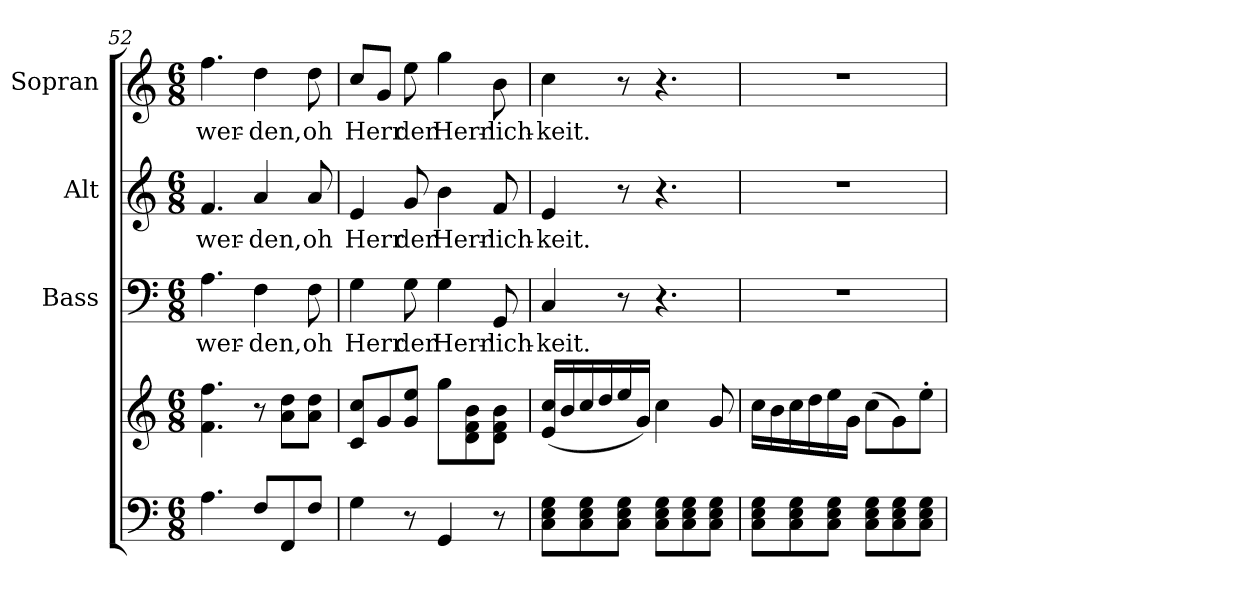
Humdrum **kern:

**kern	**kern	**kern	**text	**kern	**text	**kern	**text
*part4	*part4	*part3	*part3	*part2	*part2	*part1	*part1
*staff5	*staff4	*staff3	*staff3	*staff2	*staff2	*staff1	*staff1
*	*	*I"Bass	*	*I"Alt	*	*I"Sopran	*
*clefF4	*clefG2	*clefF4	*	*clefG2	*	*clefG2	*
*k[]	*k[]	*k[]	*	*k[]	*	*k[]	*
*C:	*C:	*C:	*	*C:	*	*C:	*
*M6/8	*M6/8	*M6/8	*	*M6/8	*	*M6/8	*
=52	=52	=52	=52	=52	=52	=52	=52
!	!	!	!LO:LY:b	!	!LO:LY:b	!	!LO:LY:b
4.A\	4.f\ 4.ff\	4.A\	wer-	4.f/	wer-	4.ff\	wer-
!	!	!	!LO:LY:b	!	!LO:LY:b	!	!LO:LY:b
8F/L	8r	4F\	-den,	4a/	-den,	4dd\	-den,
8FF/	8a\ 8dd\L	.	.	.	.	.	.
!	!	!	!LO:LY:b	!	!LO:LY:b	!	!LO:LY:b
8F/J	8a\ 8dd\J	8F\	oh	8a/	oh	8dd\	oh
=53	=53	=53	=53	=53	=53	=53	=53
!	!	!	!LO:LY:b	!	!LO:LY:b	!	!LO:LY:b
4G\	8c/ 8cc/L	4G\	Herr	4e/	Herr	8cc/L	Herr
.	8g/	.	.	.	.	8g/J	.
!	!	!	!LO:LY:b	!	!LO:LY:b	!	!LO:LY:b
8r	8g/ 8ee/J	8G\	der	8g/	der	8ee\	der
!	!	!	!LO:LY:b	!	!LO:LY:b	!	!LO:LY:b
4GG/	8gg\L	4G\	Herr-	4b\	Herr-	4gg\	Herr-
.	8d\ 8f\ 8b\	.	.	.	.	.	.
!	!	!	!LO:LY:b	!	!LO:LY:b	!	!LO:LY:b
8r	8d\ 8f\ 8b\J	8GG/	-lich-	8f/	-lich-	8b\	-lich-
!!LO:LB:g=z
=54	=54	=54	=54	=54	=54	=54	=54
!	!	!	!LO:LY:b	!	!LO:LY:b	!	!LO:LY:b
8C\ 8E\ 8G\L	(<16e/ 16cc/LL	4C/	-keit.	4e/	-keit.	4cc\	-keit.
.	16b/	.	.	.	.	.	.
8C\ 8E\ 8G\	16cc/	.	.	.	.	.	.
.	16dd/	.	.	.	.	.	.
8C\ 8E\ 8G\J	16ee/	8r	.	8r	.	8r	.
.	16g/JJ)	.	.	.	.	.	.
8C\ 8E\ 8G\L	4cc\	4.r	.	4.r	.	4.r	.
8C\ 8E\ 8G\	.	.	.	.	.	.	.
8C\ 8E\ 8G\J	8g/	.	.	.	.	.	.
=55	=55	=55	=55	=55	=55	=55	=55
8C\ 8E\ 8G\L	16cc\LL	2.r	.	2.r	.	2.r	.
.	16b\	.	.	.	.	.	.
8C\ 8E\ 8G\	16cc\	.	.	.	.	.	.
.	16dd\	.	.	.	.	.	.
8C\ 8E\ 8G\J	16ee\	.	.	.	.	.	.
.	16g\JJ	.	.	.	.	.	.
8C\ 8E\ 8G\L	(>8cc\L	.	.	.	.	.	.
8C\ 8E\ 8G\	8g\)	.	.	.	.	.	.
8C\ 8E\ 8G\J	8ee'>\J	.	.	.	.	.	.
=	=	=	=	=	=	=	=
*-	*-	*-	*-	*-	*-	*-	*-
